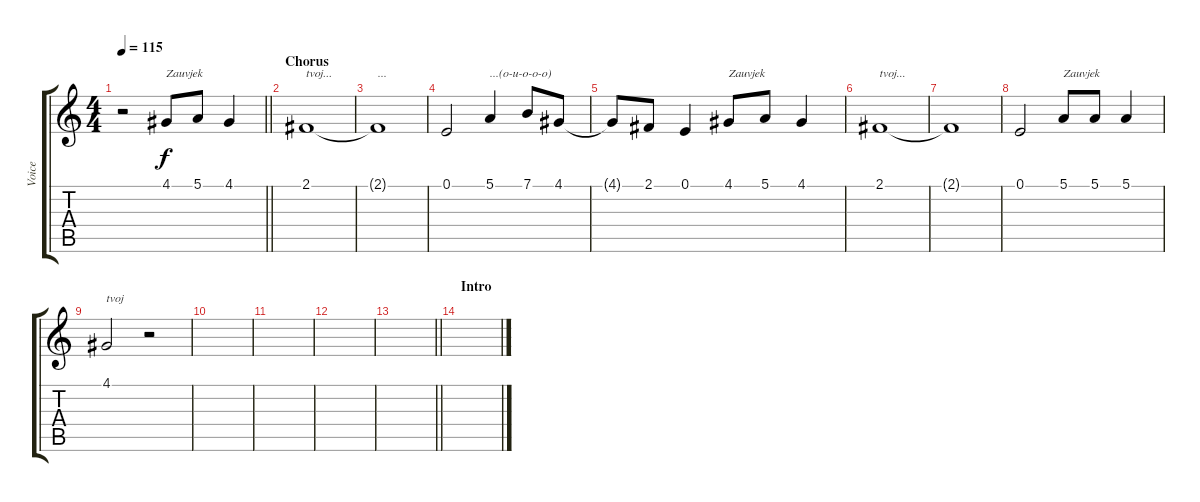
\track ("Voice" "Voice") {instrument tenorsax}
\staff {score tabs}
\tuning (E4 B3 G3 D3 A2 E2) {hide}
\ts (4 4)
\tempo 115
\clef g2
\barLineRight lightlight
\ks c
r.2{dy f} 4.1.8{txt "Zauvjek"} 5.1.8 4.1.4 |
\section ("" "Chorus")
2.1.1{txt "tvoj..."} |
2.1{t}.1{txt "..."} |
0.1.2 5.1.4{txt "...(o-u-o-o-o)"} 7.1.8 4.1.8 |
4.1{t}.8 2.1.8 0.1.4 4.1.8{txt "Zauvjek"} 5.1.8 4.1.4 |
2.1.1{txt "tvoj..."} |
2.1{t}.1 |
0.1.2 5.1.8{txt "Zauvjek"} 5.1.8 5.1.4 |
4.1.2{txt "tvoj"} r.2 |
|
|
|
\barLineRight lightlight
|
\section ("" "Intro")
